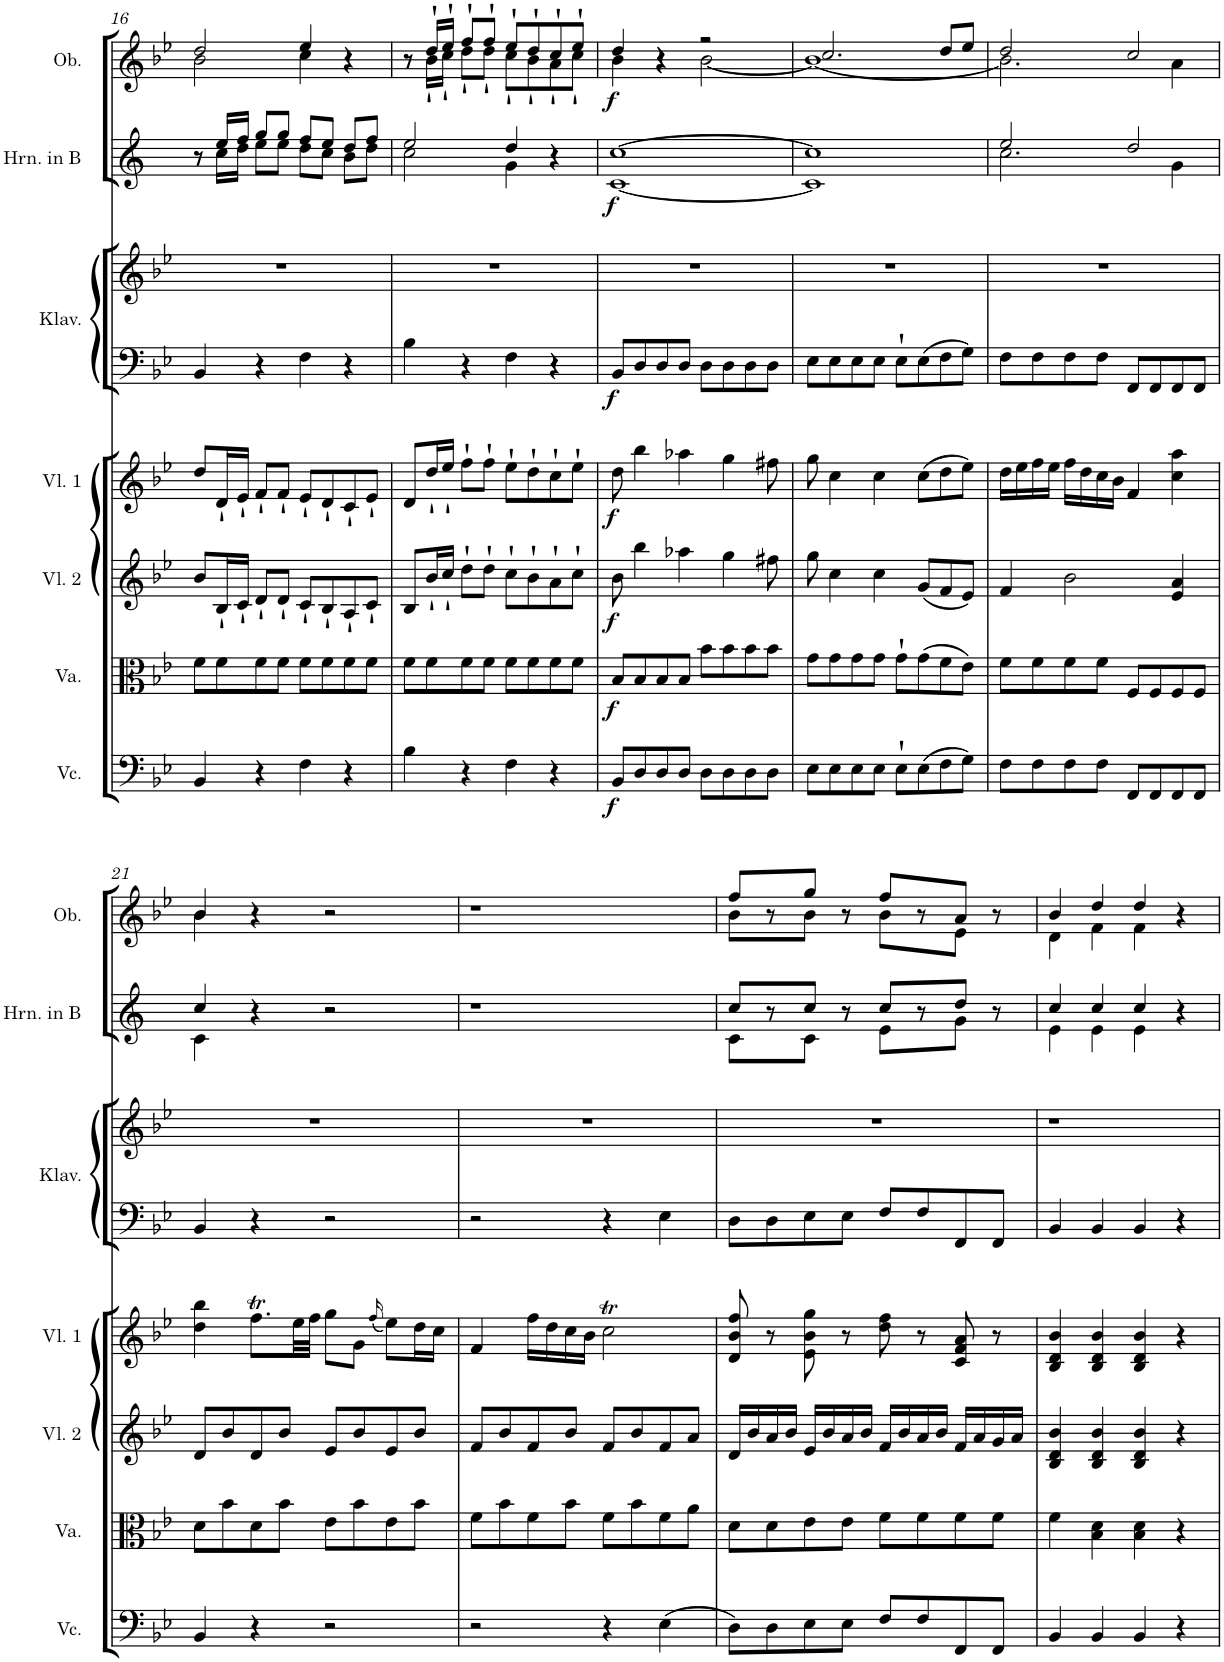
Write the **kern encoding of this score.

**kern	**dynam	**kern	**dynam	**kern	**dynam	**kern	**dynam	**kern	**kern	**dynam	**kern	**dynam	**kern	**dynam
*part7	*part7	*part6	*part6	*part5	*part5	*part4	*part4	*part3	*part3	*part3	*part2	*part2	*part1	*part1
*staff8	*staff8	*staff7	*staff7	*staff6	*staff6	*staff5	*staff5	*staff4	*staff3	*staff3/4	*staff2	*staff2	*staff1	*staff1
*I"Violoncello	*	*I"Viola	*	*I"Violine 2	*	*I"Violine 1	*	*I"Klavier	*	*	*I"Horn in B	*	*I"Oboe	*
*I'Vc.	*	*I'Va.	*	*I'Vl. 2	*	*I'Vl. 1	*	*I'Klav.	*	*	*I'Hrn. in B	*	*I'Ob.	*
!!LO:PB:g=z
*clefF4	*	*clefC3	*	*clefG2	*	*clefG2	*	*clefF4	*clefG2	*	*clefG2	*	*clefG2	*
*	*	*	*	*	*	*	*	*	*	*	*Trd1c2	*	*	*
*k[b-e-]	*	*k[b-e-]	*	*k[b-e-]	*	*k[b-e-]	*	*k[b-e-]	*k[b-e-]	*	*k[]	*	*k[b-e-]	*
*M4/4	*	*M4/4	*	*M4/4	*	*M4/4	*	*M4/4	*M4/4	*	*M4/4	*	*M4/4	*
*met(c)	*	*met(c)	*	*met(c)	*	*met(c)	*	*met(c)	*met(c)	*	*met(c)	*	*met(c)	*
=16	=16	=16	=16	=16	=16	=16	=16	=16	=16	=16	=16	=16	=16	=16
*	*	*	*	*	*	*	*	*	*	*	*^	*	*^	*
4BB-/	.	8f\L	.	8b-/L	.	8dd/L	.	4BB-/	1r	.	8r	8r	.	2dd/	2b-\	.
.	.	8f\	.	16B-`/L	.	16d`/L	.	.	.	.	16ee/LL	16cc\LL	.	.	.	.
.	.	.	.	16c`/JJ	.	16e-`/JJ	.	.	.	.	16ff/JJ	16dd\JJ	.	.	.	.
4r	.	8f\	.	8d`/L	.	8f`/L	.	4r	.	.	8gg/L	8ee\L	.	.	.	.
.	.	8f\J	.	8d`/J	.	8f`/J	.	.	.	.	8gg/J	8ee\J	.	.	.	.
4F\	.	8f\L	.	8c`/L	.	8e-`/L	.	4F\	.	.	8ff/L	8dd\L	.	4ee-/	4cc\	.
.	.	8f\	.	8B-`/	.	8d`/	.	.	.	.	8ee/J	8cc\J	.	.	.	.
4r	.	8f\	.	8A`/	.	8c`/	.	4r	.	.	8dd/L	8b\L	.	4r	4ryy	.
.	.	8f\J	.	8c`/J	.	8e-`/J	.	.	.	.	8ff/J	8dd\J	.	.	.	.
=17	=17	=17	=17	=17	=17	=17	=17	=17	=17	=17	=17	=17	=17	=17	=17	=17
4B-\	.	8f\L	.	8B-/L	.	8d/L	.	4B-\	1r	.	2ee/	2cc\	.	8r	8r	.
.	.	8f\	.	16b-`/L	.	16dd`/L	.	.	.	.	.	.	.	16dd`/LL	16b-`\LL	.
.	.	.	.	16cc`/JJ	.	16ee-`/JJ	.	.	.	.	.	.	.	16ee-`/JJ	16cc`\JJ	.
4r	.	8f\	.	8dd`\L	.	8ff`\L	.	4r	.	.	.	.	.	8ff`/L	8dd`\L	.
.	.	8f\J	.	8dd`\J	.	8ff`\J	.	.	.	.	.	.	.	8ff`/J	8dd`\J	.
4F\	.	8f\L	.	8cc`\L	.	8ee-`\L	.	4F\	.	.	4dd/	4g\	.	8ee-`/L	8cc`\L	.
.	.	8f\	.	8b-`\	.	8dd`\	.	.	.	.	.	.	.	8dd`/	8b-`\	.
4r	.	8f\	.	8a`\	.	8cc`\	.	4r	.	.	4r	4ryy	.	8cc`/	8a`\	.
.	.	8f\J	.	8cc`\J	.	8ee-`\J	.	.	.	.	.	.	.	8ee-`/J	8cc`\J	.
=18	=18	=18	=18	=18	=18	=18	=18	=18	=18	=18	=18	=18	=18	=18	=18	=18
!	!LO:DY:b	!	!LO:DY:b	!	!LO:DY:b	!	!LO:DY:b	!	!	!LO:DY:b=2	!	!	!LO:DY:b	!	!	!LO:DY:b
8BB-/L	f	8B-/L	f	8b-\	f	8dd\	f	8BB-/L	1r	f	[1cc	[1c	f	4dd/	4b-\	f
8D/	.	8B-/	.	4bb-\	.	4bb-\	.	8D/	.	.	.	.	.	.	.	.
8D/	.	8B-/	.	.	.	.	.	8D/	.	.	.	.	.	4r	4r	.
8D/J	.	8B-/J	.	4aa-X\	.	4aa-X\	.	8D/J	.	.	.	.	.	.	.	.
8D\L	.	8b-\L	.	.	.	.	.	8D\L	.	.	.	.	.	2r	[2b-\	.
8D\	.	8b-\	.	4gg\	.	4gg\	.	8D\	.	.	.	.	.	.	.	.
8D\	.	8b-\	.	.	.	.	.	8D\	.	.	.	.	.	.	.	.
8D\J	.	8b-\J	.	8ff#X\	.	8ff#X\	.	8D\J	.	.	.	.	.	.	.	.
=19	=19	=19	=19	=19	=19	=19	=19	=19	=19	=19	=19	=19	=19	=19	=19	=19
8E-\L	.	8g\L	.	8gg\	.	8gg\	.	8E-\L	1r	.	1cc]	1c]	.	2.cc/	1b-_	.
8E-\	.	8g\	.	4cc\	.	4cc\	.	8E-\	.	.	.	.	.	.	.	.
8E-\	.	8g\	.	.	.	.	.	8E-\	.	.	.	.	.	.	.	.
8E-\J	.	8g\J	.	4cc\	.	4cc\	.	8E-\J	.	.	.	.	.	.	.	.
8E-`\L	.	8g`\L	.	.	.	.	.	8E-`\L	.	.	.	.	.	.	.	.
(8E-\	.	(8g\	.	(8g/L	.	(8cc\L	.	8E-\	.	.	.	.	.	.	.	.
8F\	.	8f\	.	8f/	.	8dd\	.	8F\	.	.	.	.	.	8dd/L	.	.
8G\J)	.	8e-\J)	.	8e-/J)	.	8ee-\J)	.	8G\J	.	.	.	.	.	8ee-/J	.	.
=20	=20	=20	=20	=20	=20	=20	=20	=20	=20	=20	=20	=20	=20	=20	=20	=20
8F\L	.	8f\L	.	4f/	.	16dd\LL	.	8F\L	1r	.	2ee/	2.cc\	.	2dd/	2.b-\]	.
.	.	.	.	.	.	16ee-\	.	.	.	.	.	.	.	.	.	.
8F\	.	8f\	.	.	.	16ff\	.	8F\	.	.	.	.	.	.	.	.
.	.	.	.	.	.	16ee-\JJ	.	.	.	.	.	.	.	.	.	.
8F\	.	8f\	.	2b-\	.	16ff\LL	.	8F\	.	.	.	.	.	.	.	.
.	.	.	.	.	.	16dd\	.	.	.	.	.	.	.	.	.	.
8F\J	.	8f\J	.	.	.	16cc\	.	8F\J	.	.	.	.	.	.	.	.
.	.	.	.	.	.	16b-\JJ	.	.	.	.	.	.	.	.	.	.
8FF/L	.	8F/L	.	.	.	4f/	.	8FF/L	.	.	2dd/	.	.	2cc/	.	.
8FF/	.	8F/	.	.	.	.	.	8FF/	.	.	.	.	.	.	.	.
8FF/	.	8F/	.	4e-/ 4a/	.	4cc\ 4aa\	.	8FF/	.	.	.	4g\	.	.	4a\	.
8FF/J	.	8F/J	.	.	.	.	.	8FF/J	.	.	.	.	.	.	.	.
!!LO:LB:g=z	!!
=21	=21	=21	=21	=21	=21	=21	=21	=21	=21	=21	=21	=21	=21	=21	=21	=21
4BB-/	.	8d\L	.	8d/L	.	4dd\ 4bb-\	.	4BB-/	1r	.	4cc/	4c\	.	4b-/	4b-\	.
.	.	8b-\	.	8b-/	.	.	.	.	.	.	.	.	.	.	.	.
4r	.	8d\	.	8d/	.	8.ffT\L	.	4r	.	.	4r	2.ryy	.	4r	2.ryy	.
.	.	8b-\J	.	8b-/J	.	.	.	.	.	.	.	.	.	.	.	.
.	.	.	.	.	.	32ee-\LL	.	.	.	.	.	.	.	.	.	.
.	.	.	.	.	.	32ff\JJJ	.	.	.	.	.	.	.	.	.	.
2r	.	8e-\L	.	8e-/L	.	8gg\L	.	2r	.	.	2r	.	.	2r	.	.
.	.	8b-\	.	8b-/	.	8g\J	.	.	.	.	.	.	.	.	.	.
.	.	.	.	.	.	(16qff/	.	.	.	.	.	.	.	.	.	.
.	.	8e-\	.	8e-/	.	8ee-\L)	.	.	.	.	.	.	.	.	.	.
.	.	8b-\J	.	8b-/J	.	16dd\L	.	.	.	.	.	.	.	.	.	.
.	.	.	.	.	.	16cc\JJ	.	.	.	.	.	.	.	.	.	.
*	*	*	*	*	*	*	*	*	*	*	*v	*v	*	*	*	*
*	*	*	*	*	*	*	*	*	*	*	*	*	*v	*v	*
=22	=22	=22	=22	=22	=22	=22	=22	=22	=22	=22	=22	=22	=22	=22
2r	.	8f\L	.	8f/L	.	4f/	.	2r	1r	.	1r	.	1r	.
.	.	8b-\	.	8b-/	.	.	.	.	.	.	.	.	.	.
.	.	8f\	.	8f/	.	16ff\LL	.	.	.	.	.	.	.	.
.	.	.	.	.	.	16dd\	.	.	.	.	.	.	.	.
.	.	8b-\J	.	8b-/J	.	16cc\	.	.	.	.	.	.	.	.
.	.	.	.	.	.	16b-\JJ	.	.	.	.	.	.	.	.
4r	.	8f\L	.	8f/L	.	2ccT\	.	4r	.	.	.	.	.	.
.	.	8b-\	.	8b-/	.	.	.	.	.	.	.	.	.	.
(4E-\	.	8f\	.	8f/	.	.	.	4E-\	.	.	.	.	.	.
.	.	8a\J	.	8a/J	.	.	.	.	.	.	.	.	.	.
=23	=23	=23	=23	=23	=23	=23	=23	=23	=23	=23	=23	=23	=23	=23
*	*	*	*	*	*	*	*	*	*	*	*^	*	*^	*
8D\L)	.	8d\L	.	16d/LL	.	8d/ 8b-/ 8ff/	.	8D\L	1r	.	8cc/L	8c\L	.	8ff/L	8b-\L	.
.	.	.	.	16b-/	.	.	.	.	.	.	.	.	.	.	.	.
8D\	.	8d\	.	16a/	.	8r	.	8D\	.	.	8r	8ryy	.	8r	8ryy	.
.	.	.	.	16b-/JJ	.	.	.	.	.	.	.	.	.	.	.	.
8E-\	.	8e-\	.	16e-/LL	.	8e-\ 8b-\ 8gg\	.	8E-\	.	.	8cc/J	8c\J	.	8gg/J	8b-\J	.
.	.	.	.	16b-/	.	.	.	.	.	.	.	.	.	.	.	.
8E-\J	.	8e-\J	.	16a/	.	8r	.	8E-\J	.	.	8r	8r	.	8r	8r	.
.	.	.	.	16b-/JJ	.	.	.	.	.	.	.	.	.	.	.	.
8F/L	.	8f\L	.	16f/LL	.	8dd\ 8ff\	.	8F/L	.	.	8cc/L	8e\L	.	8ff/L	8b-\L	.
.	.	.	.	16b-/	.	.	.	.	.	.	.	.	.	.	.	.
8F/	.	8f\	.	16a/	.	8r	.	8F/	.	.	8r	8ryy	.	8r	8ryy	.
.	.	.	.	16b-/JJ	.	.	.	.	.	.	.	.	.	.	.	.
8FF/	.	8f\	.	16f/LL	.	8c/ 8f/ 8a/	.	8FF/	.	.	8dd/J	8g\J	.	8a/J	8e-\J	.
.	.	.	.	16a/	.	.	.	.	.	.	.	.	.	.	.	.
8FF/J	.	8f\J	.	16g/	.	8r	.	8FF/J	.	.	8r	8ryy	.	8r	8ryy	.
.	.	.	.	16a/JJ	.	.	.	.	.	.	.	.	.	.	.	.
=24	=24	=24	=24	=24	=24	=24	=24	=24	=24	=24	=24	=24	=24	=24	=24	=24
4BB-/	.	4f\	.	4B-/ 4d/ 4b-/	.	4B-/ 4d/ 4b-/	.	4BB-/	1r	.	4cc/	4e\	.	4b-/	4d\	.
4BB-/	.	4B-\ 4d\	.	4B-/ 4d/ 4b-/	.	4B-/ 4d/ 4b-/	.	4BB-/	.	.	4cc/	4e\	.	4dd/	4f\	.
4BB-/	.	4B-\ 4d\	.	4B-/ 4d/ 4b-/	.	4B-/ 4d/ 4b-/	.	4BB-/	.	.	4cc/	4e\	.	4dd/	4f\	.
4r	.	4r	.	4r	.	4r	.	4r	.	.	4r	4ryy	.	4r	4ryy	.
*	*	*	*	*	*	*	*	*	*	*	*v	*v	*	*	*	*
*	*	*	*	*	*	*	*	*	*	*	*	*	*v	*v	*
=	=	=	=	=	=	=	=	=	=	=	=	=	=	=
*-	*-	*-	*-	*-	*-	*-	*-	*-	*-	*-	*-	*-	*-	*-
